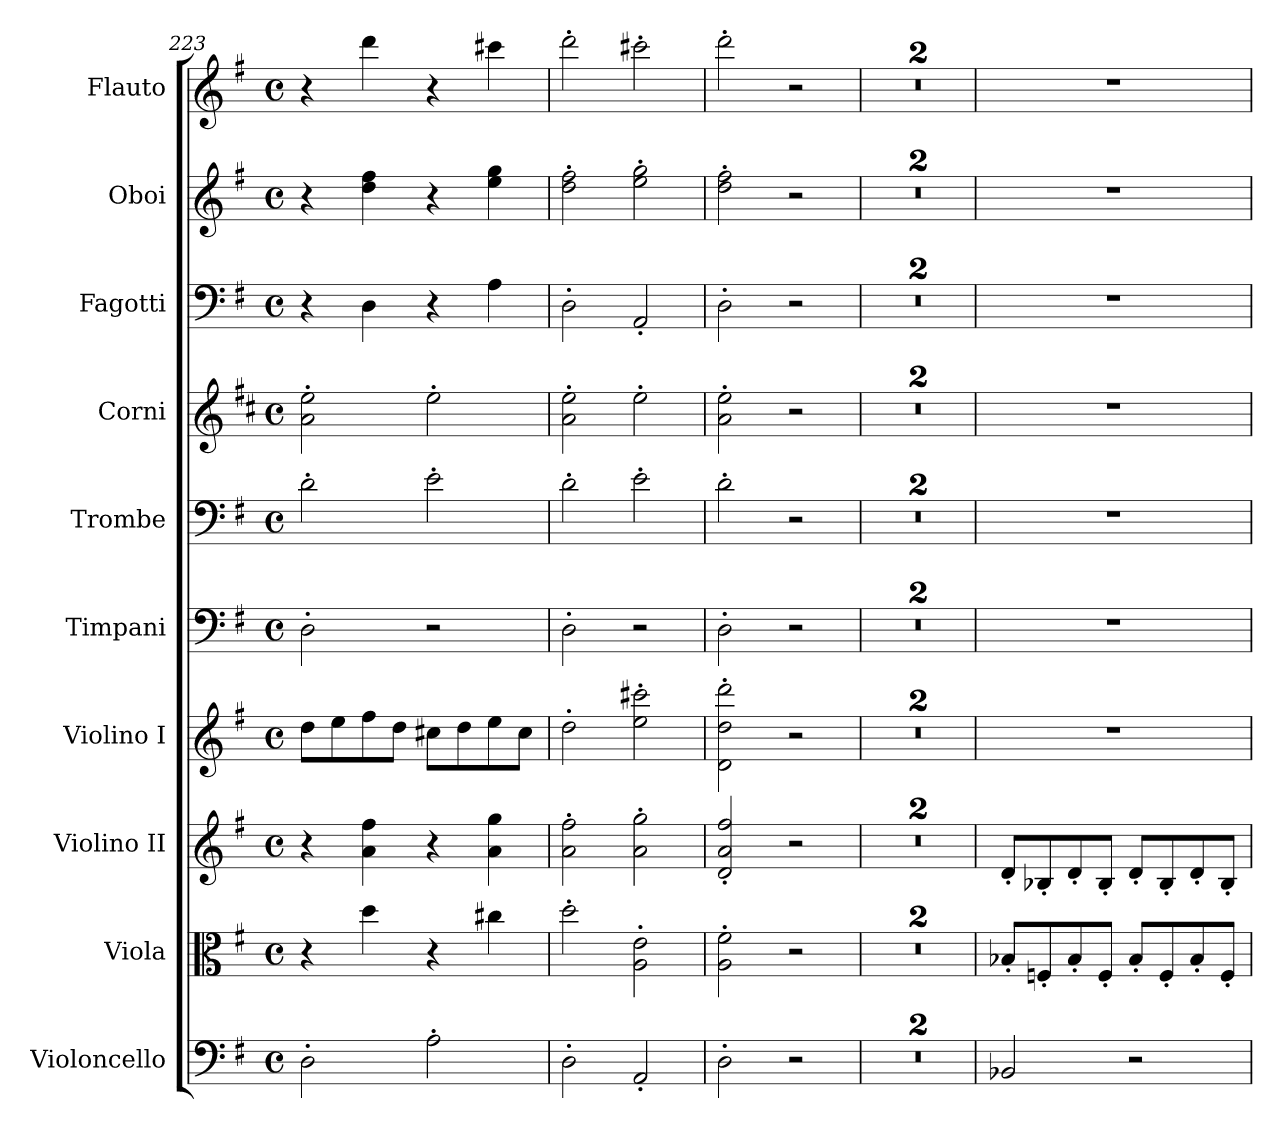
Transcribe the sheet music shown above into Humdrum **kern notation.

**kern	**kern	**kern	**kern	**kern	**kern	**kern	**kern	**kern	**kern
*part10	*part9	*part8	*part7	*part6	*part5	*part4	*part3	*part2	*part1
*staff10	*staff9	*staff8	*staff7	*staff6	*staff5	*staff4	*staff3	*staff2	*staff1
*I"Violoncello	*I"Viola	*I"Violino II	*I"Violino I	*I"Timpani	*I"Trombe	*I"Corni	*I"Fagotti	*I"Oboi	*I"Flauto
*	*	*	*	*I'Timp	*I'Trb	*	*	*I'Ob	*I'Fl
*clefF4	*clefC3	*clefG2	*clefG2	*clefF4	*clefF4	*clefG2	*clefF4	*clefG2	*clefG2
*	*	*	*	*	*	*ITrd4c7	*	*	*
*k[f#]	*k[f#]	*k[f#]	*k[f#]	*k[f#]	*k[f#]	*k[f#]	*k[f#]	*k[f#]	*k[f#]
*M4/4	*M4/4	*M4/4	*M4/4	*M4/4	*M4/4	*M4/4	*M4/4	*M4/4	*M4/4
*met(c)	*met(c)	*met(c)	*met(c)	*met(c)	*met(c)	*met(c)	*met(c)	*met(c)	*met(c)
=223	=223	=223	=223	=223	=223	=223	=223	=223	=223
2D'\	4r	4r	8dd\L	2D'\	2d'\	2d\' 2a\'	4r	4r	4r
.	.	.	8ee\	.	.	.	.	.	.
.	4dd\	4a\ 4ff#\	8ff#\	.	.	.	4D\	4dd\ 4ff#\	4ddd\
.	.	.	8dd\J	.	.	.	.	.	.
2A'\	4r	4r	8cc#X\L	2r	2e'\	2a'\	4r	4r	4r
.	.	.	8dd\	.	.	.	.	.	.
.	4cc#X\	4a\ 4gg\	8ee\	.	.	.	4A\	4ee\ 4gg\	4ccc#X\
.	.	.	8cc#\J	.	.	.	.	.	.
=224	=224	=224	=224	=224	=224	=224	=224	=224	=224
2D'\	2dd'\	2a\' 2ff#\'	2dd'\	2D'\	2d'\	2d\' 2a\'	2D'\	2dd\' 2ff#\'	2ddd'\
2AA'/	2A\' 2e\'	2a\' 2gg\'	2ee\' 2ccc#X\'	2r	2e'\	2a'\	2AA'/	2ee\' 2gg\'	2ccc#X'\
=225	=225	=225	=225	=225	=225	=225	=225	=225	=225
2D'\	2A\' 2f#\'	2d/' 2a/' 2ff#/'	2d\' 2dd\' 2ddd\'	2D'\	2d'\	2d\' 2a\'	2D'\	2dd\' 2ff#\'	2ddd'\
2r	2r	2r	2r	2r	2r	2r	2r	2r	2r
=226	=226	=226	=226	=226	=226	=226	=226	=226	=226
1r	1r	1r	1r	1r	1r	1r	1r	1r	1r
=227	=227	=227	=227	=227	=227	=227	=227	=227	=227
1r	1r	1r	1r	1r	1r	1r	1r	1r	1r
=228	=228	=228	=228	=228	=228	=228	=228	=228	=228
2BB-X/	8B-X'/L	8d'/L	1r	1r	1r	1r	1r	1r	1r
.	8Fn'/	8B-X'/	.	.	.	.	.	.	.
.	8B-'/	8d'/	.	.	.	.	.	.	.
.	8F'/J	8B-'/J	.	.	.	.	.	.	.
2r	8B-'/L	8d'/L	.	.	.	.	.	.	.
.	8F'/	8B-'/	.	.	.	.	.	.	.
.	8B-'/	8d'/	.	.	.	.	.	.	.
.	8F'/J	8B-'/J	.	.	.	.	.	.	.
=	=	=	=	=	=	=	=	=	=
*-	*-	*-	*-	*-	*-	*-	*-	*-	*-
